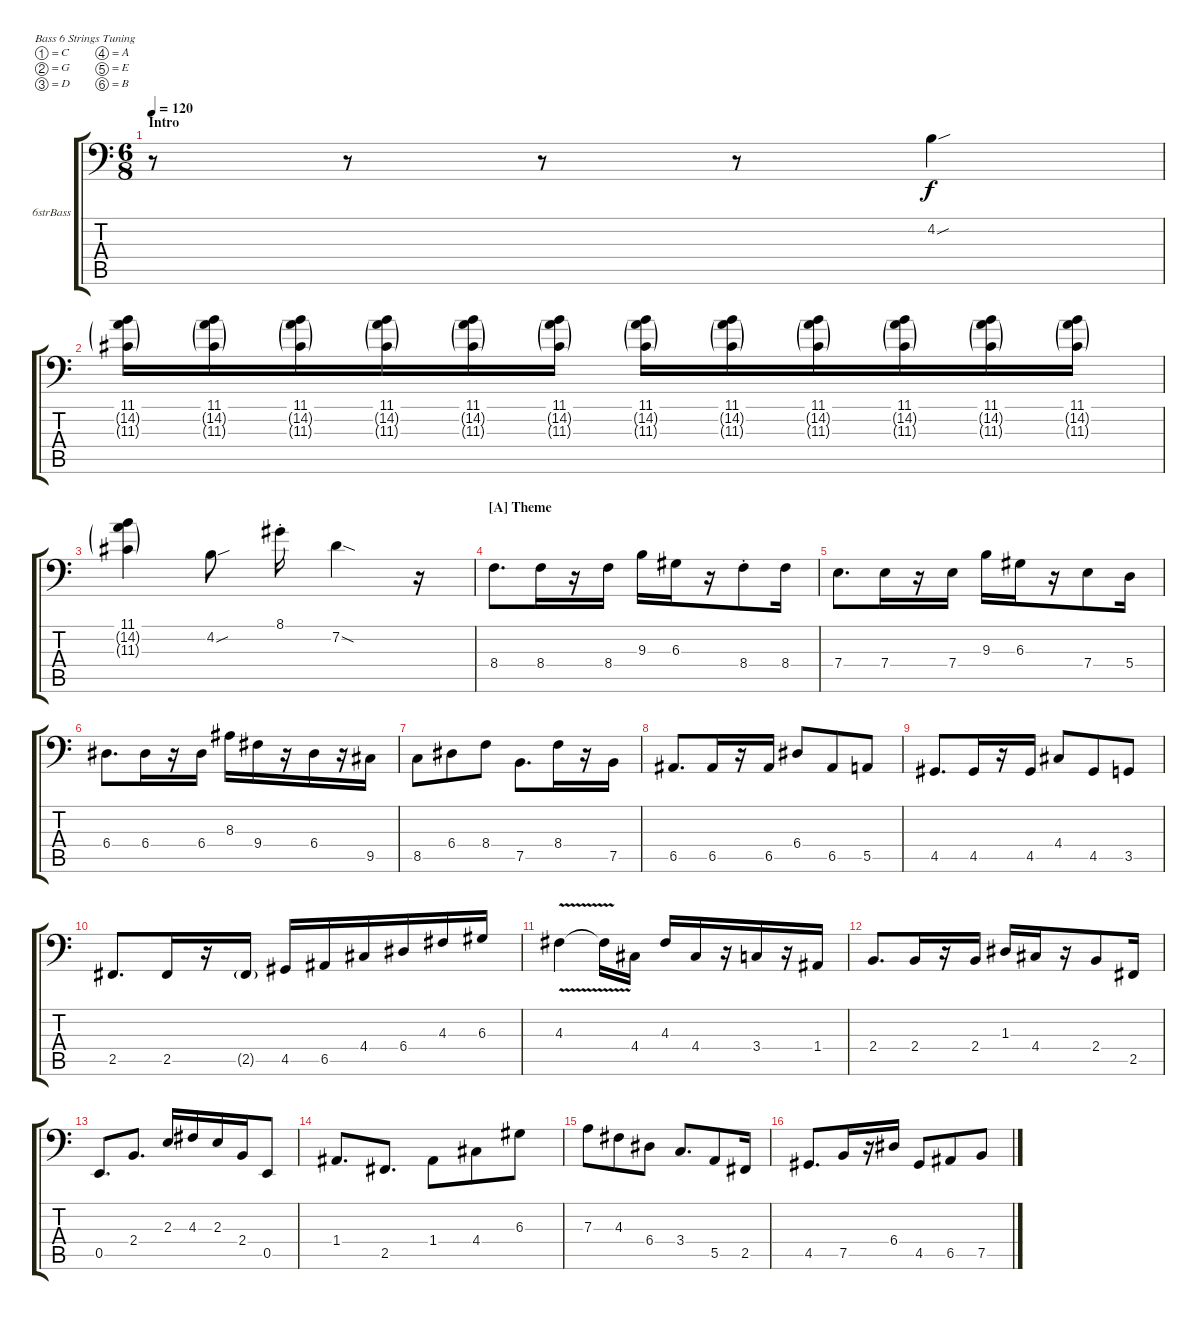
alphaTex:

\defaultSystemsLayout 4
\bracketExtendMode groupsimilarinstruments
\firstSystemTrackNameOrientation horizontal
\otherSystemsTrackNameOrientation horizontal
\track ("Electric Bass" "6strBass") {instrument electricbassfinger}
\staff {score tabs}
\tuning (C3 G2 D2 A1 E1 B0)
\ts (6 8)
\section ("" "Intro")
\tempo 120
\clef f4
\ks c
r.8{dy f instrument electricbassfinger} r.8 r.8 r.8 4.2{sou}.4 |
(11.1 14.2{g} 11.3{g}).16 (11.1 14.2{g} 11.3{g}).16 (11.1 14.2{g} 11.3{g}).16 (11.1 14.2{g} 11.3{g}).16 (11.1 14.2{g} 11.3{g}).16 (11.1 14.2{g} 11.3{g}).16 (11.1 14.2{g} 11.3{g}).16 (11.1 14.2{g} 11.3{g}).16 (11.1 14.2{g} 11.3{g}).16 (11.1 14.2{g} 11.3{g}).16 (11.1 14.2{g} 11.3{g}).16 (11.1 14.2{g} 11.3{g}).16 |
(11.1 14.2{g} 11.3{g}).4 4.2{sou}.8 8.1{st}.16 7.2{sod}.4 r.16 |
\section ("A" "Theme")
8.4.8{d} 8.4.16 r.16 8.4.16 9.3.16 6.3.16 r.16 8.4{st}.8 8.4.16 |
7.4.8{d} 7.4.16 r.16 7.4.16 9.3.16 6.3.16 r.16 7.4.8 5.4.16 |
6.4.8{d} 6.4.16 r.16 6.4.16 8.3.16 9.4.16 r.16 6.4.16 r.16 9.5.16 |
8.5.8 6.4.8 8.4.8 7.5.8{d} 8.4.16 r.16 7.5.16 |
6.5.8{d} 6.5.16 r.16 6.5.16 6.4.8 6.5.8 5.5.8 |
4.5.8{d} 4.5.16 r.16 4.5.16 4.4.8 4.5.8 3.5.8 |
2.5.8{d} 2.5.16 r.16 2.5{g}.16 4.5.16 6.5.16 4.4.16 6.4.16 4.3.16 6.3.16 |
4.3{v}.4 4.3{t}.16 4.4.16 4.3.16 4.4.16 r.16 3.4.16 r.16 1.4.16 |
2.4.8{d} 2.4.16 r.16 2.4.16 1.3.16 4.4.16 r.16 2.4.8 2.5.16 |
0.5.8{d} 2.4.8{d} 2.3.16 4.3.16 2.3.16 2.4.16 0.5.8 |
1.4.8{d} 2.5.8{d} 1.4.8 4.4.8 6.3.8 |
7.3.8 4.3.8 6.4.8 3.4.8{d} 5.5.8 2.5.16 |
4.5.8{d} 7.5.16 r.16 6.4.16 4.5.8 6.5.8 7.5.8
